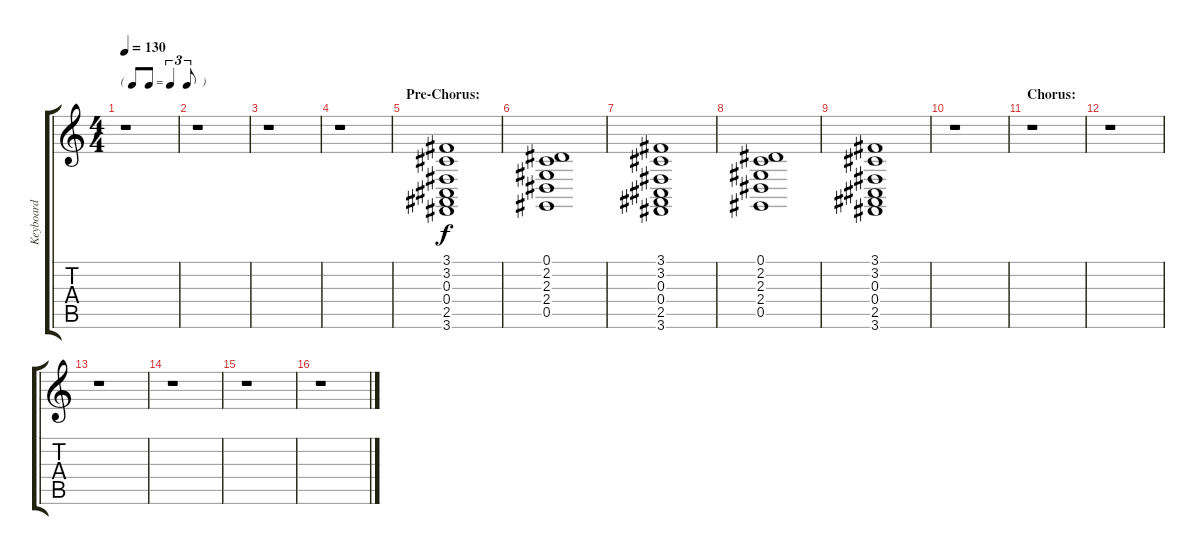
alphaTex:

\track ("Keyboard" "Keyboard") {instrument clavinet}
\staff {score tabs}
\tuning (Eb4 Bb3 Gb3 Db3 Ab2 Eb2) {hide}
\ts (4 4)
\tf triplet8th
\tempo 130
\clef g2
\ks c
r.1{dy f} |
r.1 |
r.1 |
r.1 |
\section ("" "Pre-Chorus:")
(3.1 3.2 0.3 0.4 2.5 3.6).1 |
(0.1 2.2 2.3 2.4 0.5).1 |
(3.1 3.2 0.3 0.4 2.5 3.6).1 |
(0.1 2.2 2.3 2.4 0.5).1 |
(3.1 3.2 0.3 0.4 2.5 3.6).1 |
r.1 |
\section ("" "Chorus:")
r.1 |
r.1 |
r.1 |
r.1 |
r.1 |
r.1
